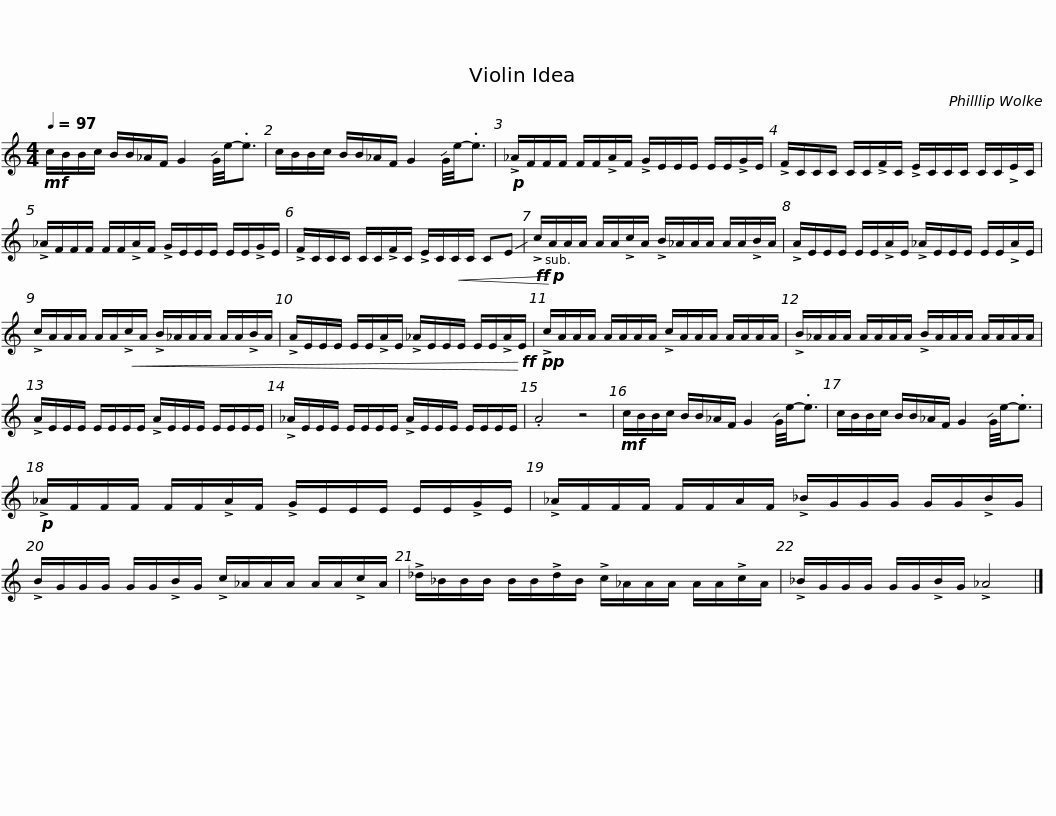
X:1
L:1/8
Q:1/4=97
M:4/4
I:linebreak $
K:C
V:1 treble
V:1
!mf! c/B/B/c/ B/B/_A/F/ G2 !-(!G/4!-)!e/4-.e3/2 | c/B/B/c/ B/B/_A/F/ G2 !-(!G/4!-)!e/4-.e3/2 |!p! !>!_A/F/F/F/ F/F/!>!A/F/ !>!G/E/E/E/ E/E/!>!G/E/ |$ !>!F/C/C/C/ C/C/!>!F/C/ !>!E/C/C/C/ C/C/!>!E/C/ | !>!_A/F/F/F/ F/F/!>!A/F/ !>!G/E/E/E/ E/E/!>!G/E/ |$ %5
 !>!F/C/C/C/ C/C/!>!F/C/ !>!E/C/!<(!C/C/ C!-(!E |!ff! !-)!!>!c/!<)!!p!A/A/A/ A/A/!>!c/A/ !>!B/_A/A/A/ A/A/!>!B/A/ | !>!A/E/E/E/ E/E/!>!A/E/ !>!_A/E/E/E/ E/E/!>!A/E/ |$ !>!c/A/A/A/ A/A/!<(!!>!c/A/ !>!B/_A/A/A/ A/A/!>!B/A/ | !>!A/E/E/E/ E/E/!>!A/E/ !>!_A/E/E/E/ E/E/!>!A/!<)!!ff!E/ | %10
!pp! !>!c/A/A/A/ A/A/A/A/ !>!c/A/A/A/ A/A/A/A/ |$ !>!B/_A/A/A/ A/A/A/A/ !>!B/A/A/A/ A/A/A/A/ | !>!A/E/E/E/ E/E/E/E/ !>!A/E/E/E/ E/E/E/E/ | !>!_A/E/E/E/ E/E/E/E/ !>!A/E/E/E/ E/E/E/E/ | .A4 z4 |$ %15
!mf! c/B/B/c/ B/B/_A/F/ G2 !-(!G/4!-)!e/4-.e3/2 | c/B/B/c/ B/B/_A/F/ G2 !-(!G/4!-)!e/4-.e3/2 |!p! !>!_A/F/F/F/ F/F/!>!A/F/ !>!G/E/E/E/ E/E/!>!G/E/ |$ !>!_A/F/F/F/ F/F/A/F/ !>!_B/G/G/G/ G/G/!>!B/G/ | !>!B/G/G/G/ G/G/!>!B/G/ !>!c/_A/A/A/ A/A/!>!c/A/ | %20
 !>!_d/_B/B/B/ B/B/!>!d/B/ !>!c/_A/A/A/ A/A/!>!c/A/ |$ !>!_B/G/G/G/ G/G/!>!B/G/ !>!_A4 |] %22
